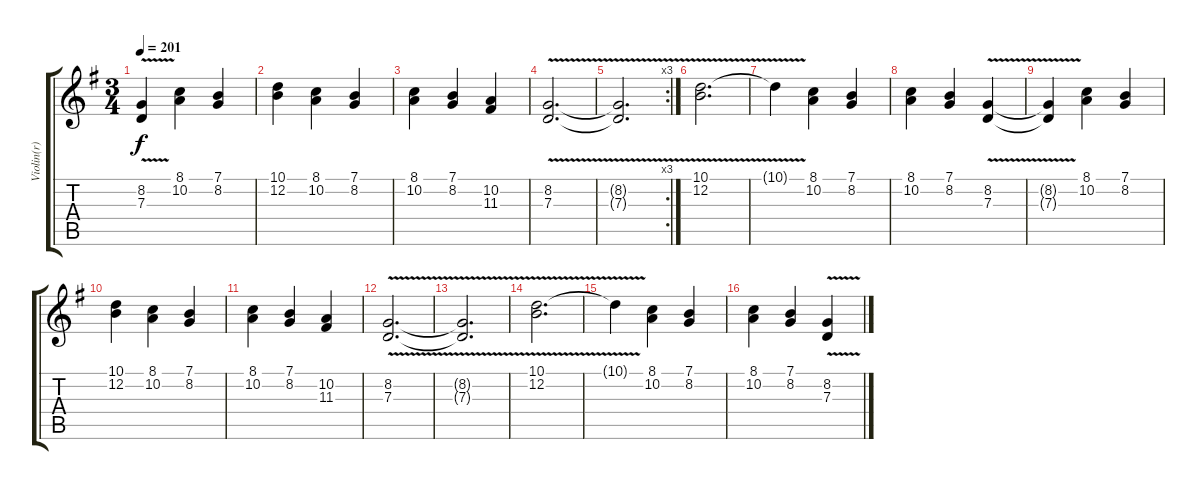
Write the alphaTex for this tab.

\track ("Violin(r)" "Violin(r)") {instrument violin}
\staff {score tabs}
\tuning (E4 B3 G3 D3 A2 E2) {hide}
\ts (3 4)
\tempo 201
\clef g2
\ks g
(8.2{v t} 7.3{v t}).4{dy f} (8.1 10.2).4 (7.1 8.2).4 |
(10.1 12.2).4 (8.1 10.2).4 (7.1 8.2).4 |
(8.1 10.2).4 (7.1 8.2).4 (10.2 11.3).4 |
(8.2{v} 7.3{v}).2{d} |
\rc 3
(8.2{v t} 7.3{v t}).2{d} |
(10.1{v} 12.2{v}).2{d} |
10.1{v t}.4 (8.1 10.2).4 (7.1 8.2).4 |
(8.1 10.2).4 (7.1 8.2).4 (8.2{v} 7.3{v}).4 |
(8.2{v t} 7.3{v t}).4 (8.1 10.2).4 (7.1 8.2).4 |
(10.1 12.2).4 (8.1 10.2).4 (7.1 8.2).4 |
(8.1 10.2).4 (7.1 8.2).4 (10.2 11.3).4 |
(8.2{v} 7.3{v}).2{d} |
(8.2{v t} 7.3{v t}).2{d} |
(10.1{v} 12.2{v}).2{d} |
10.1{v t}.4 (8.1 10.2).4 (7.1 8.2).4 |
(8.1 10.2).4 (7.1 8.2).4 (8.2{v} 7.3{v}).4
